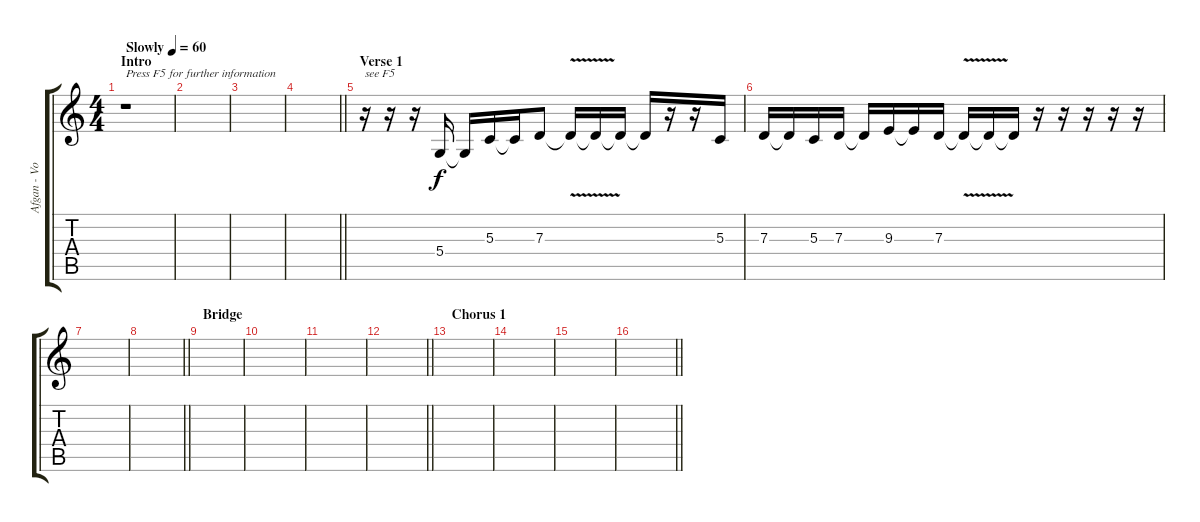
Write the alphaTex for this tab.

\track ("Afgan - Vocal" "Afgan - Vo") {instrument lead6voice}
\staff {score tabs}
\tuning (E4 B3 G3 D3 A2 E2) {hide}
\ts (4 4)
\section ("" "Intro")
\tempo (60 "Slowly")
\clef g2
\ks c
r.1{txt "Press F5 for further information" dy f instrument lead6voice} |
|
|
\barLineRight lightlight
|
\section ("" "Verse 1")
r.16{txt "see F5"} r.16 r.16 5.4.16 5.4{t}.16 5.3.16 5.3{t}.16 7.3.8 7.3{v t}.16 7.3{t}.16 7.3{t}.16 7.3{t}.16 r.16 r.16 5.3.16 |
7.3.16 7.3{t}.16 5.3.16 7.3.16 7.3{t}.16 9.3.16 9.3{t}.16 7.3.16 7.3{v t}.16 7.3{t}.16 7.3{t}.16 r.16 r.16 r.16 r.16 r.16 |
|
\barLineRight lightlight
|
\section ("" "Bridge")
|
|
|
\barLineRight lightlight
|
\section ("" "Chorus 1")
|
|
|
\barLineRight lightlight
